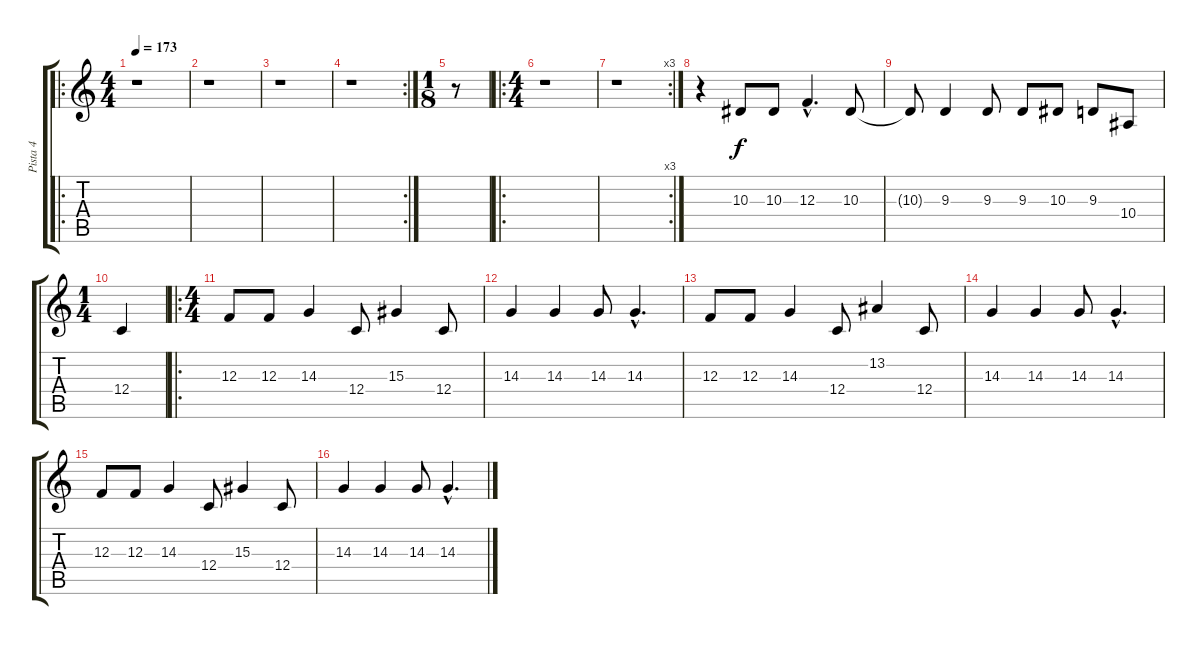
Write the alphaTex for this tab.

\track ("Pista 4" "Pista 4") {instrument koto}
\staff {score tabs}
\tuning (D4 A3 F3 C3 G2 C2) {hide}
\ro
\ts (4 4)
\tempo 173
\clef g2
\ks c
r.1{dy f} |
r.1 |
r.1 |
\rc 2
r.1 |
\ts (1 8)
r.8 |
\ro
\ts (4 4)
r.1 |
\rc 3
r.1 |
r.4 10.3.8 10.3.8 12.3{hac}.4{d} 10.3.8 |
10.3{t}.8 9.3.4 9.3.8 9.3.8 10.3.8 9.3.8 10.4.8 |
\ts (1 4)
12.4.4 |
\ro
\ts (4 4)
12.3.8 12.3.8 14.3.4 12.4.8 15.3.4 12.4.8 |
14.3.4 14.3.4 14.3.8 14.3{hac}.4{d} |
12.3.8 12.3.8 14.3.4 12.4.8 13.2.4 12.4.8 |
14.3.4 14.3.4 14.3.8 14.3{hac}.4{d} |
12.3.8 12.3.8 14.3.4 12.4.8 15.3.4 12.4.8 |
14.3.4 14.3.4 14.3.8 14.3{hac}.4{d}
